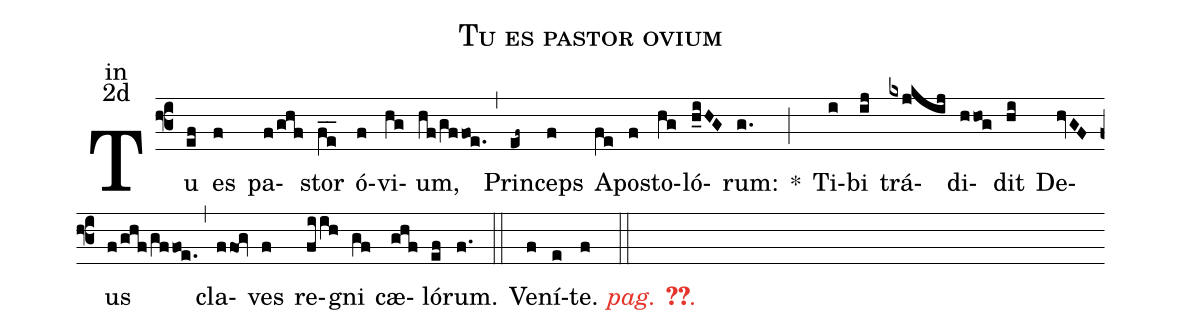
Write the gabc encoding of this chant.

name:Tu es pastor ovium;
office-part:in;
mode:2d;
%%
(f3) Tu(ef) es(f) pa(f/ghf)stor(fe__)
ó(f)vi(hg)um,(hf/gffoe.) (,)
Prin(ef~)ceps(f) A(fe)po(f)sto(hg)ló(h_iHG)rum:(g.)
<sp>*</sp>(;)
Ti(i)bi(ij) trá(kxjkij)di(hhog)dit(hi) De(hvGF)us(f/ghf/gffoe.) (,)
cla(ffog)ves(f) re(fiih)gni(gf) cæ(ghf)ló(ef)rum.(f.) (::)
<nlba>Ve(f)ní(e)t{e}. <c><i>pag. <v>\pageref{M-ORIP2d}</v>.</i></c></nlba>(f ::)
